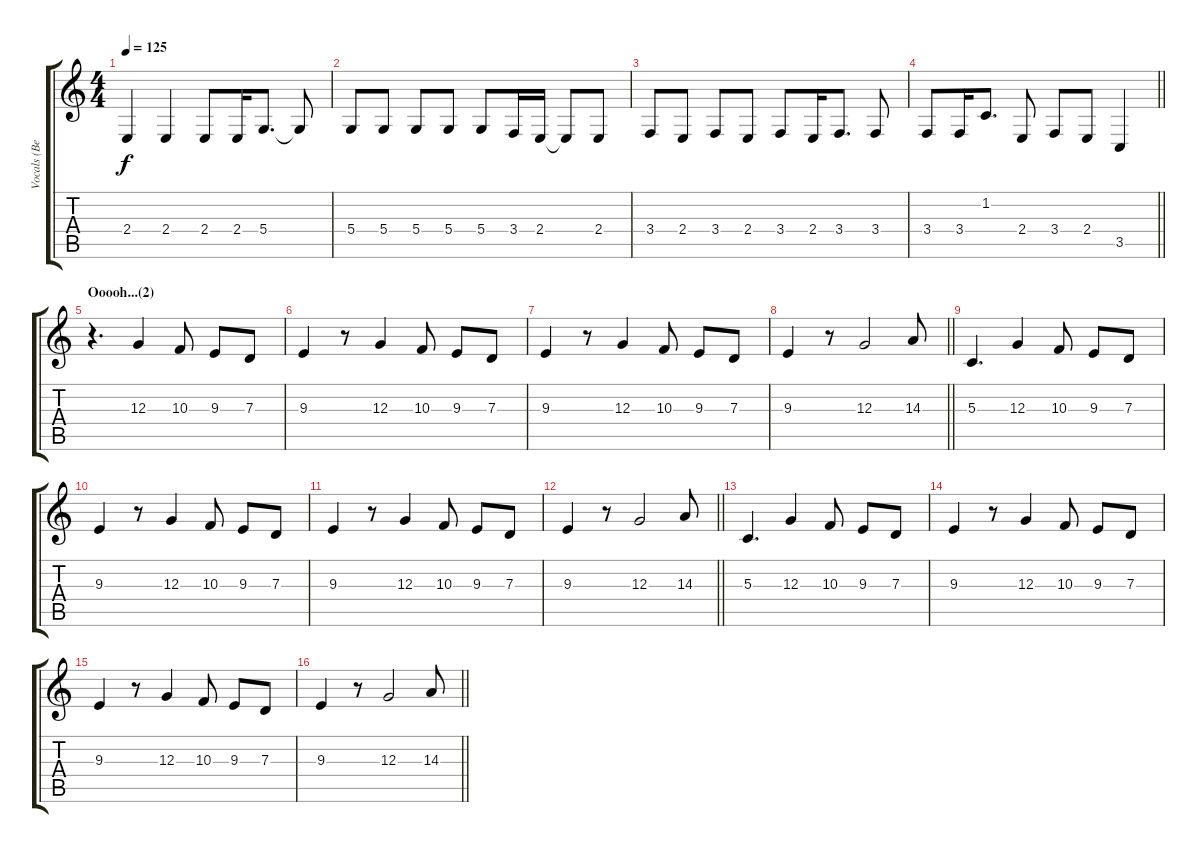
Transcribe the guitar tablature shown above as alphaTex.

\track ("Vocals (Bernard)" "Vocals (Be") {instrument lead1square}
\staff {score tabs}
\tuning (E4 B3 G3 D3 A2 E2) {hide}
\ts (4 4)
\tempo 125
\clef g2
\ks c
2.4.4{dy f} 2.4.4 2.4.8 2.4.16 5.4.8{d} 5.4{t}.8 |
5.4.8 5.4.8 5.4.8 5.4.8 5.4.8 3.4.16 2.4.16 2.4{t}.8 2.4.8 |
3.4.8 2.4.8 3.4.8 2.4.8 3.4.8 2.4.16 3.4.8{d} 3.4.8 |
\barLineRight lightlight
3.4.8 3.4.16 1.2.8{d} 2.4.8 3.4.8 2.4.8 3.5.4 |
\section ("" "Ooooh...(2)")
r.4{d} 12.3.4 10.3.8 9.3.8 7.3.8 |
9.3.4 r.8 12.3.4 10.3.8 9.3.8 7.3.8 |
9.3.4 r.8 12.3.4 10.3.8 9.3.8 7.3.8 |
\barLineRight lightlight
9.3.4 r.8 12.3.2 14.3.8 |
5.3.4{d} 12.3.4 10.3.8 9.3.8 7.3.8 |
9.3.4 r.8 12.3.4 10.3.8 9.3.8 7.3.8 |
9.3.4 r.8 12.3.4 10.3.8 9.3.8 7.3.8 |
\barLineRight lightlight
9.3.4 r.8 12.3.2 14.3.8 |
5.3.4{d} 12.3.4 10.3.8 9.3.8 7.3.8 |
9.3.4 r.8 12.3.4 10.3.8 9.3.8 7.3.8 |
9.3.4 r.8 12.3.4 10.3.8 9.3.8 7.3.8 |
\barLineRight lightlight
9.3.4 r.8 12.3.2 14.3.8
